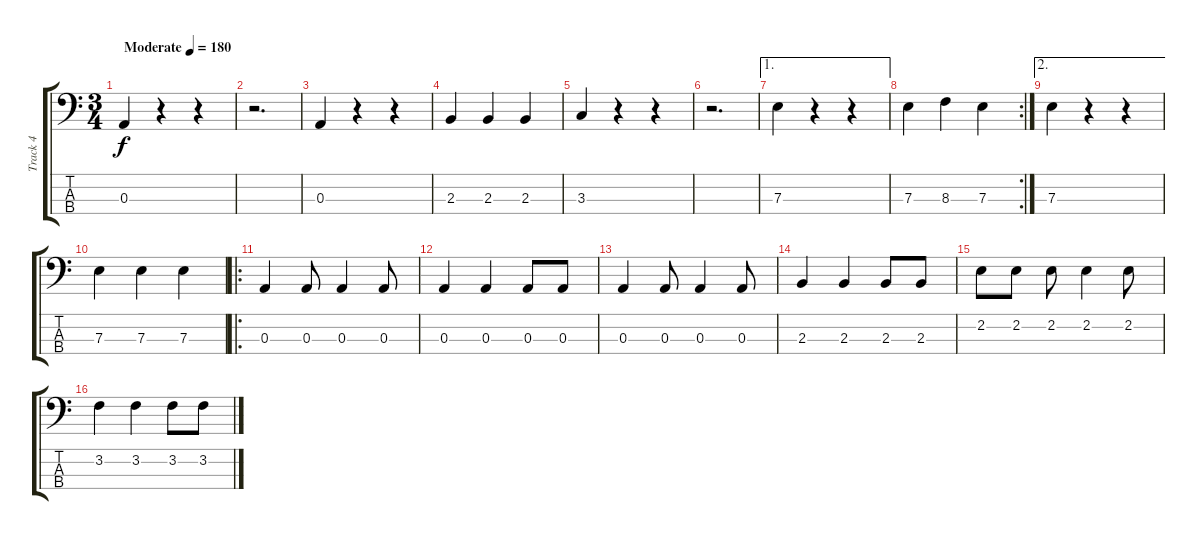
\track ("Track 4" "Track 4") {instrument electricbasspick}
\staff {score tabs}
\tuning (G2 D2 A1 E1) {hide}
\ts (3 4)
\tempo (180 "Moderate")
\clef f4
\ks c
0.3.4{dy f instrument electricbasspick} r.4 r.4 |
r.2{d} |
0.3.4 r.4 r.4 |
2.3.4 2.3.4 2.3.4 |
3.3.4 r.4 r.4 |
r.2{d} |
\ae 1
7.3.4 r.4 r.4 |
\rc 2
7.3.4 8.3.4 7.3.4 |
\ae 2
7.3.4 r.4 r.4 |
7.3.4 7.3.4 7.3.4 |
\ro
0.3.4 0.3.8 0.3.4 0.3.8 |
0.3.4 0.3.4 0.3.8 0.3.8 |
0.3.4 0.3.8 0.3.4 0.3.8 |
2.3.4 2.3.4 2.3.8 2.3.8 |
2.2.8 2.2.8 2.2.8 2.2.4 2.2.8 |
3.2.4 3.2.4 3.2.8 3.2.8
